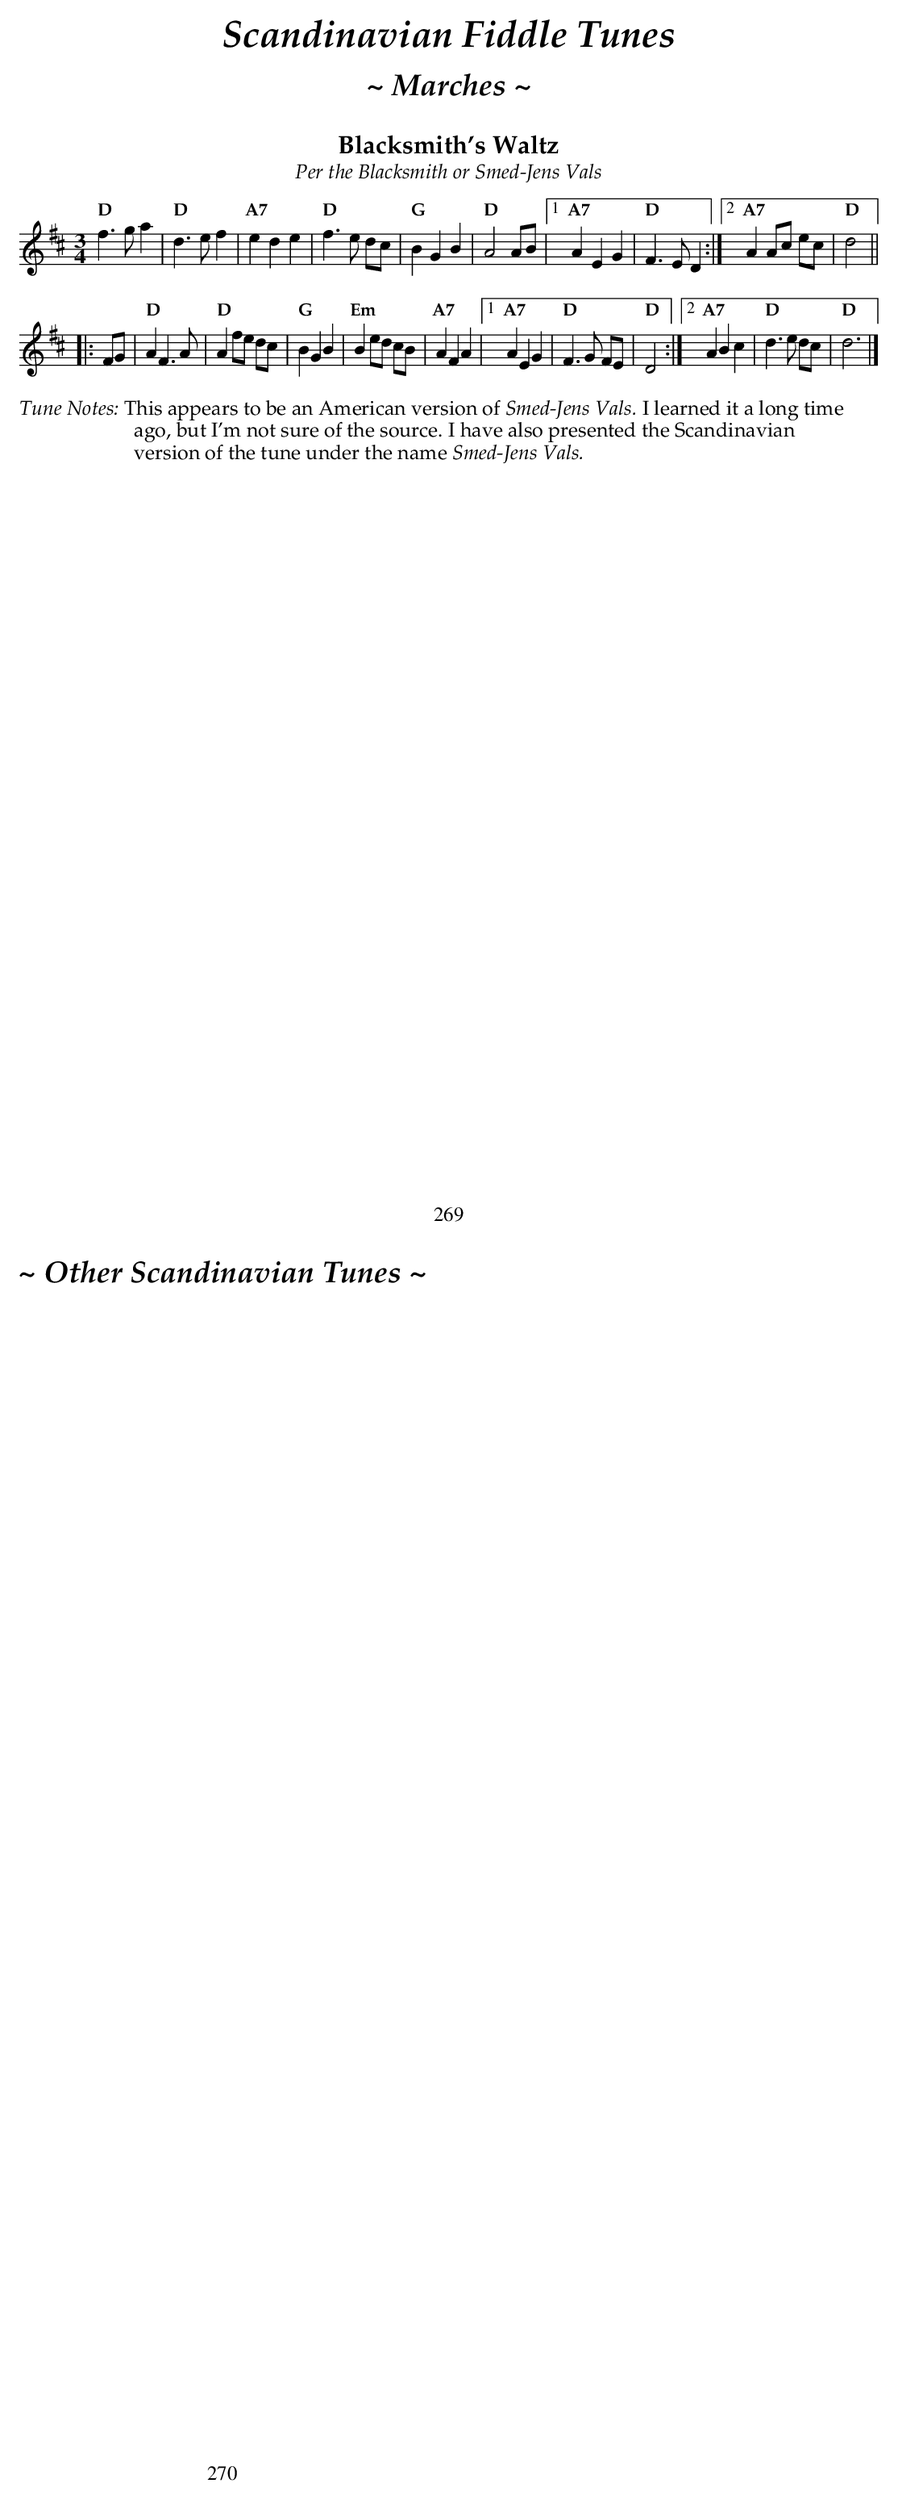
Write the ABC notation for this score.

X:1
T:Blacksmith's Waltz
T:Per the Blacksmith or Smed-Jens Vals
U:s = !slide!
U:t = !trill!
M:3/4
L:1/8
K:D
"D" f2>g2 a2  | "D" d2>e2 f2   | "A7" e2 d2 e2  | "D" f3 e dc   | \
"G" B2 G2 B2  | "D" A4 AB      |1 "A7" A2 E2 G2 | "D" F2>E2 D2 :|2 "A7" A2 Ac ec | "D" d4 ||
|:FG |\
"D" A2 F2>A2  | "D" A2 fe dc   | "G" B2 G2 B2 | "Em" B2 ed cB |\
"A7" A2 F2 A2 |1 "A7" A2 E2 G2 | "D" F2>G2 FE | "D" D4       :|2 "A7" A2 B2 c2 | "D" d3 e dc | "D" d6 |]
